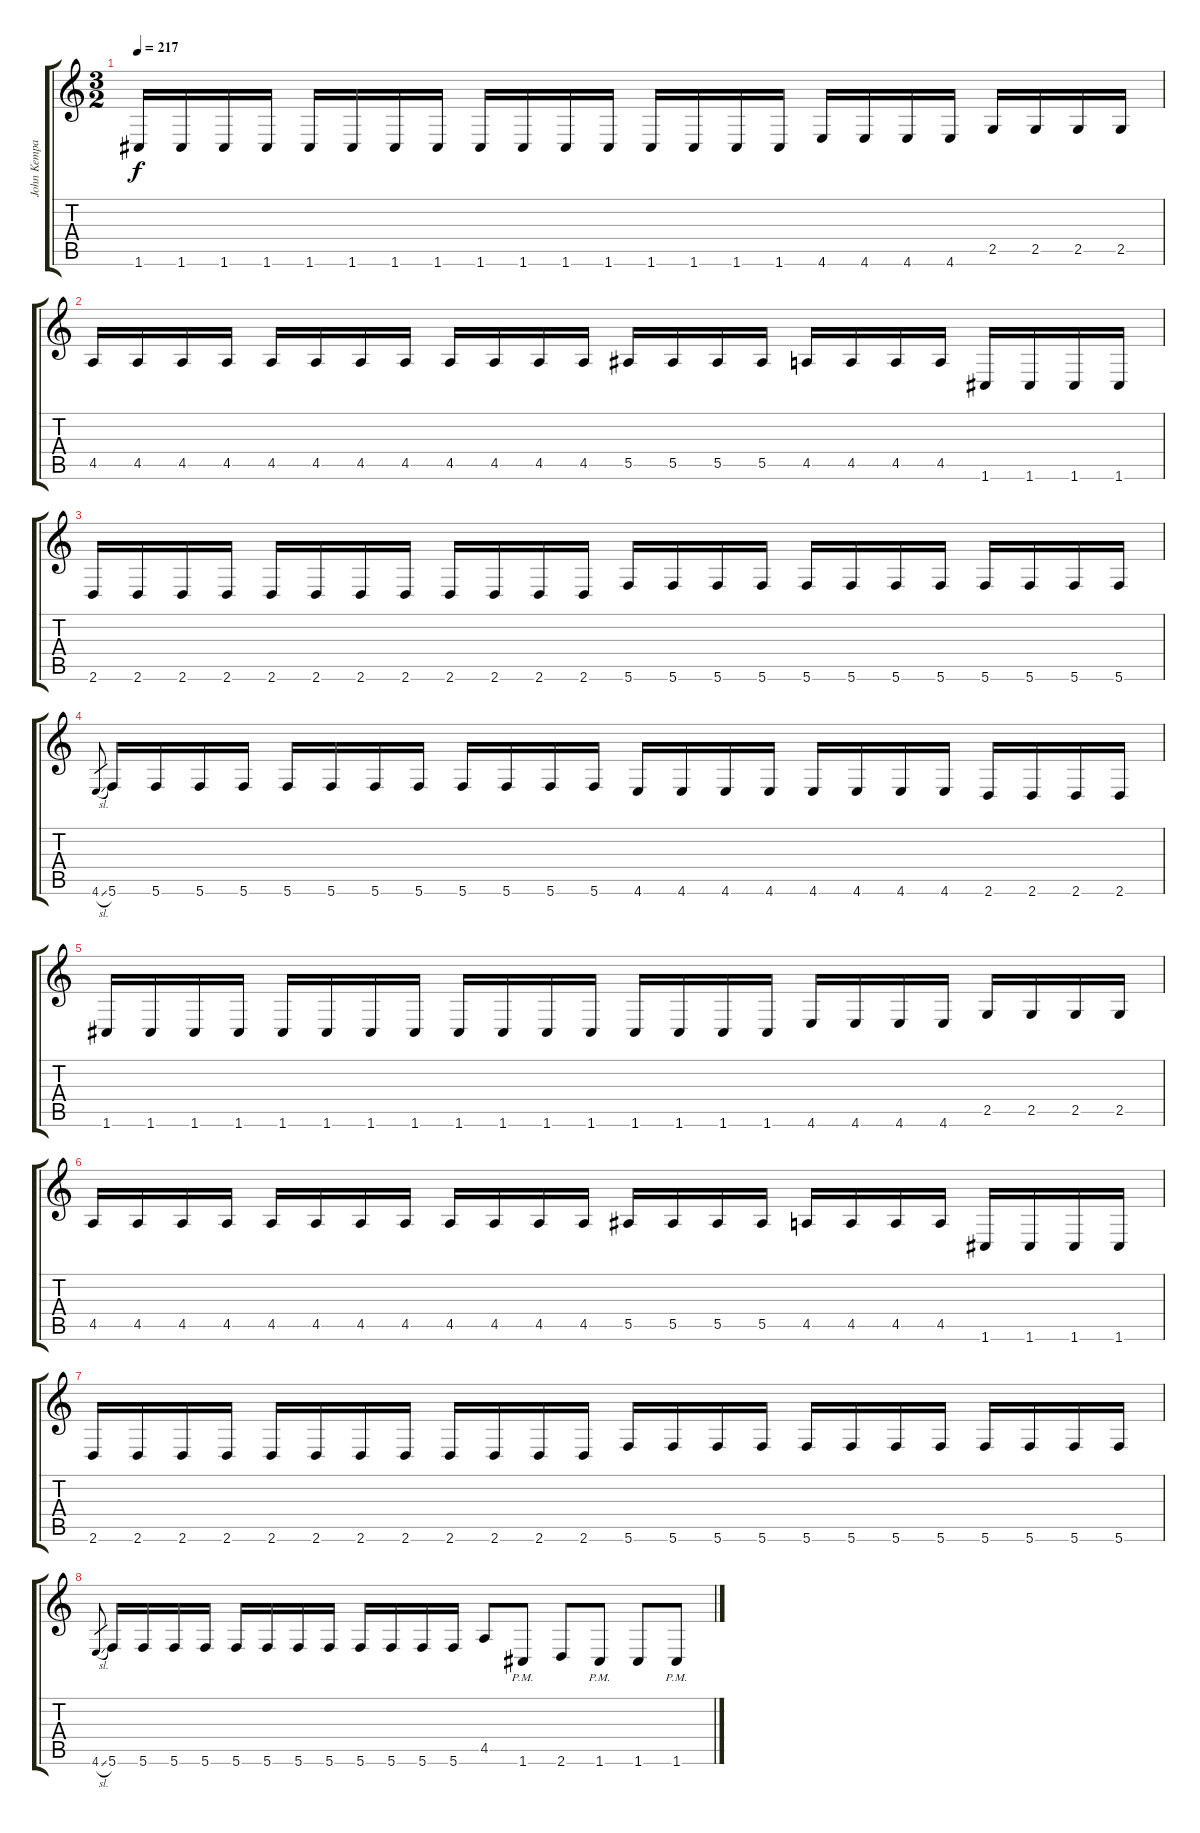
\track ("John Kempainen (Rhythm Guitar)" "John Kempa") {instrument distortionguitar}
\staff {score tabs}
\tuning (C4 G3 Eb3 Bb2 F2 C2) {hide}
\ts (3 2)
\tempo 217
\clef g2
\ks c
1.6.16{dy f} 1.6.16 1.6.16 1.6.16 1.6.16 1.6.16 1.6.16 1.6.16 1.6.16 1.6.16 1.6.16 1.6.16 1.6.16 1.6.16 1.6.16 1.6.16 4.6.16 4.6.16 4.6.16 4.6.16 2.5.16 2.5.16 2.5.16 2.5.16 |
4.5.16 4.5.16 4.5.16 4.5.16 4.5.16 4.5.16 4.5.16 4.5.16 4.5.16 4.5.16 4.5.16 4.5.16 5.5.16 5.5.16 5.5.16 5.5.16 4.5.16 4.5.16 4.5.16 4.5.16 1.6.16 1.6.16 1.6.16 1.6.16 |
2.6.16 2.6.16 2.6.16 2.6.16 2.6.16 2.6.16 2.6.16 2.6.16 2.6.16 2.6.16 2.6.16 2.6.16 5.6.16 5.6.16 5.6.16 5.6.16 5.6.16 5.6.16 5.6.16 5.6.16 5.6.16 5.6.16 5.6.16 5.6.16 |
4.6{sl}.8{gr} 5.6.16 5.6.16 5.6.16 5.6.16 5.6.16 5.6.16 5.6.16 5.6.16 5.6.16 5.6.16 5.6.16 5.6.16 4.6.16 4.6.16 4.6.16 4.6.16 4.6.16 4.6.16 4.6.16 4.6.16 2.6.16 2.6.16 2.6.16 2.6.16 |
1.6.16 1.6.16 1.6.16 1.6.16 1.6.16 1.6.16 1.6.16 1.6.16 1.6.16 1.6.16 1.6.16 1.6.16 1.6.16 1.6.16 1.6.16 1.6.16 4.6.16 4.6.16 4.6.16 4.6.16 2.5.16 2.5.16 2.5.16 2.5.16 |
4.5.16 4.5.16 4.5.16 4.5.16 4.5.16 4.5.16 4.5.16 4.5.16 4.5.16 4.5.16 4.5.16 4.5.16 5.5.16 5.5.16 5.5.16 5.5.16 4.5.16 4.5.16 4.5.16 4.5.16 1.6.16 1.6.16 1.6.16 1.6.16 |
2.6.16 2.6.16 2.6.16 2.6.16 2.6.16 2.6.16 2.6.16 2.6.16 2.6.16 2.6.16 2.6.16 2.6.16 5.6.16 5.6.16 5.6.16 5.6.16 5.6.16 5.6.16 5.6.16 5.6.16 5.6.16 5.6.16 5.6.16 5.6.16 |
4.6{sl}.8{gr} 5.6.16 5.6.16 5.6.16 5.6.16 5.6.16 5.6.16 5.6.16 5.6.16 5.6.16 5.6.16 5.6.16 5.6.16 4.5.8 1.6{pm}.8 2.6.8 1.6{pm}.8 1.6.8 1.6{pm}.8
